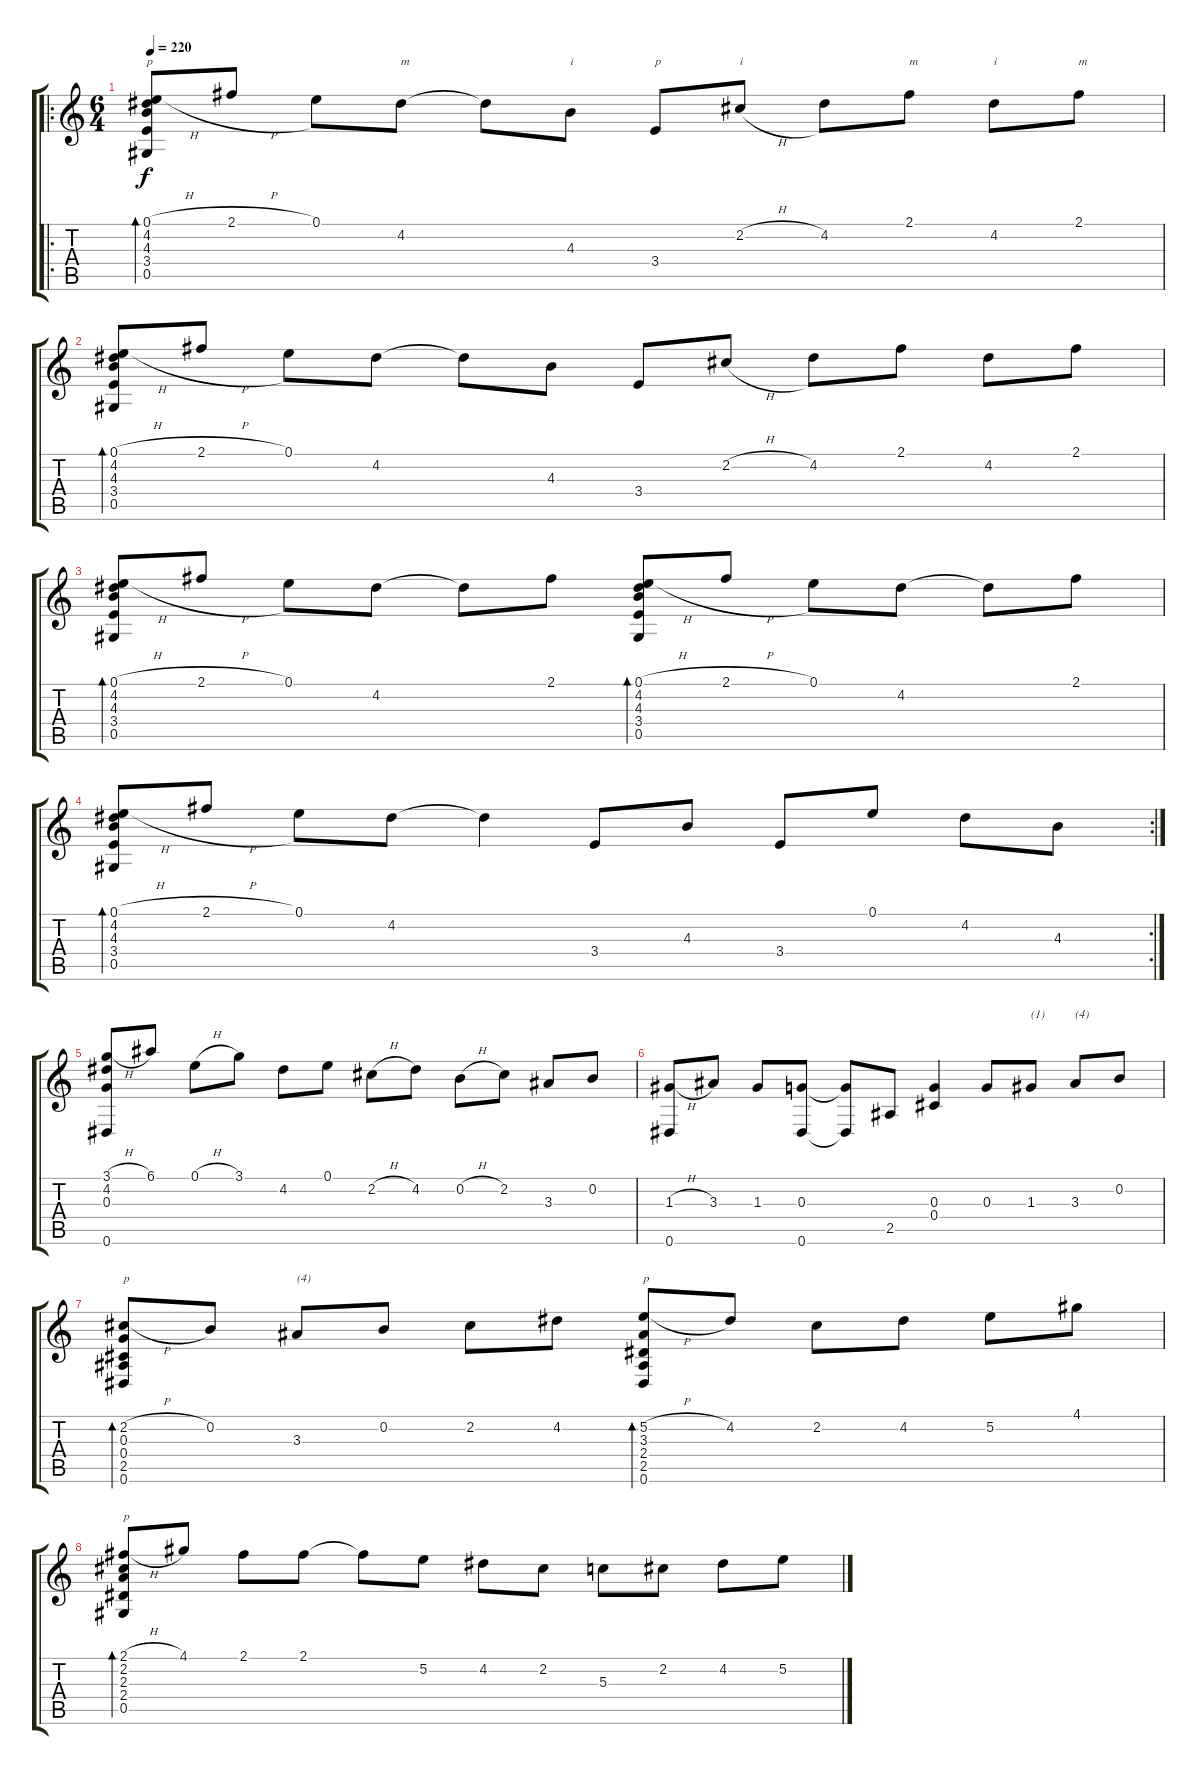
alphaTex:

\track "" {instrument acousticguitarnylon}
\staff {score tabs}
\tuning (E4 B3 G3 Db3 Ab2 Eb2) {hide}
\ro
\ts (6 4)
\tempo 220
\clef g2
\ks c
(0.1{h} 4.2 4.3 3.4 0.5).8{bd 480 txt "p" dy f instrument acousticguitarnylon} 2.1{h}.8 0.1.8 4.2.8{txt "m"} 4.2{t}.8 4.3.8{txt "i"} 3.4.8{txt "p"} 2.2{h}.8{txt "i"} 4.2.8 2.1.8{txt "m"} 4.2.8{txt "i"} 2.1.8{txt "m"} |
(0.1{h} 4.2 4.3 3.4 0.5).8{bd 480} 2.1{h}.8 0.1.8 4.2.8 4.2{t}.8 4.3.8 3.4.8 2.2{h}.8 4.2.8 2.1.8 4.2.8 2.1.8 |
(0.1{h} 4.2 4.3 3.4 0.5).8{bd 480} 2.1{h}.8 0.1.8 4.2.8 4.2{t}.8 2.1.8 (0.1{h} 4.2 4.3 3.4 0.5).8{bd 480} 2.1{h}.8 0.1.8 4.2.8 4.2{t}.8 2.1.8 |
\rc 2
(0.1{h} 4.2 4.3 3.4 0.5).8{bd 480} 2.1{h}.8 0.1.8 4.2.8 4.2{t}.4 3.4.8 4.3.8 3.4.8 0.1.8 4.2.8 4.3.8 |
(3.1{h} 4.2 0.3 0.6).8 6.1.8 0.1{h}.8 3.1.8 4.2.8 0.1.8 2.2{h}.8 4.2.8 0.2{h}.8 2.2.8 3.3.8 0.2.8 |
(1.3{h} 0.6).8 3.3.8 1.3.8 (0.3 0.6).8 (0.3{t} 0.6{t}).8 2.5.8 (0.3 0.4).4 0.3.8 1.3.8{txt "(1)"} 3.3.8{txt "(4)"} 0.2.8 |
(2.2{h} 0.3 0.4 2.5 0.6).8{bd 480 txt "p"} 0.2.8 3.3.8{txt "(4)"} 0.2.8 2.2.8 4.2.8 (5.2{h} 3.3 2.4 2.5 0.6).8{bd 480 txt "p"} 4.2.8 2.2.8 4.2.8 5.2.8 4.1.8 |
(2.1{h} 2.2 2.3 2.4 0.5).8{bd 480 txt "p"} 4.1.8 2.1.8 2.1.8 2.1{t}.8 5.2.8 4.2.8 2.2.8 5.3.8 2.2.8 4.2.8 5.2.8
